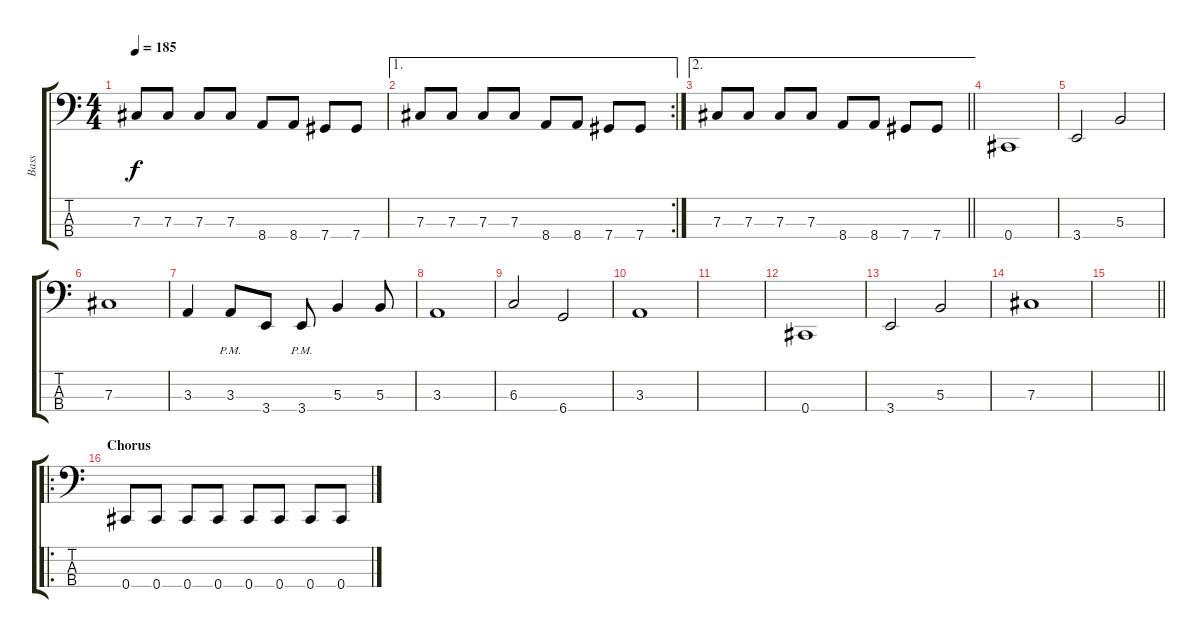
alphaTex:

\track ("Bass" "Bass") {instrument electricbasspick}
\staff {score tabs}
\tuning (E2 B1 Gb1 Db1) {hide}
\ts (4 4)
\tempo 185
\clef f4
\ks c
7.3.8{dy f} 7.3.8 7.3.8 7.3.8 8.4.8 8.4.8 7.4.8 7.4.8 |
\ae 1
\rc 2
7.3.8 7.3.8 7.3.8 7.3.8 8.4.8 8.4.8 7.4.8 7.4.8 |
\ae 2
\barLineRight lightlight
7.3.8 7.3.8 7.3.8 7.3.8 8.4.8 8.4.8 7.4.8 7.4.8 |
0.4.1 |
3.4.2 5.3.2 |
7.3.1 |
3.3.4 3.3{pm}.8 3.4.8 3.4{pm}.8 5.3.4 5.3.8 |
3.3.1 |
6.3.2 6.4.2 |
3.3.1 |
|
0.4.1 |
3.4.2 5.3.2 |
7.3.1 |
\barLineRight lightlight
|
\ro
\section ("" "Chorus")
0.4.8 0.4.8 0.4.8 0.4.8 0.4.8 0.4.8 0.4.8 0.4.8
